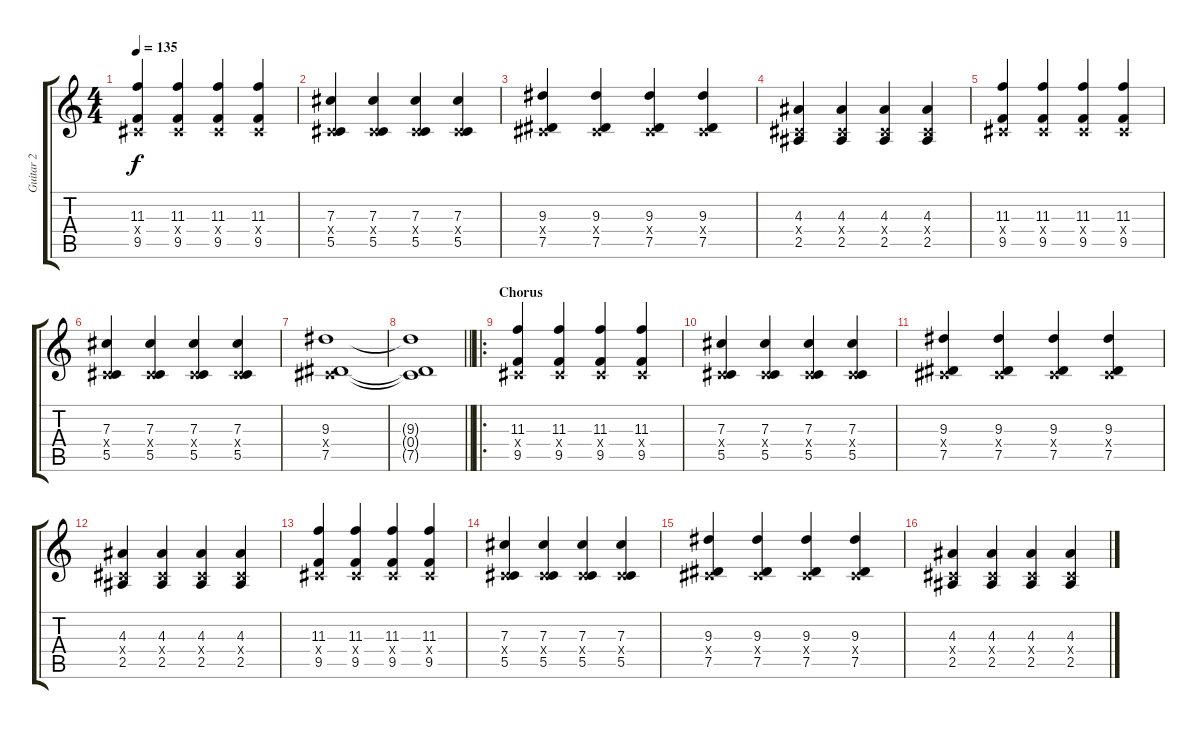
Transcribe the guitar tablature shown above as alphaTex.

\track ("Guitar 2" "Guitar 2") {instrument electricguitarjazz}
\staff {score tabs}
\tuning (Eb4 Bb3 Gb3 Db3 Ab2 Eb2) {hide}
\ts (4 4)
\tempo 135
\clef g2
\ks c
(11.3 0.4{x} 9.5).4{dy f} (11.3 0.4{x} 9.5).4 (11.3 0.4{x} 9.5).4 (11.3 0.4{x} 9.5).4 |
(7.3 0.4{x} 5.5).4 (7.3 0.4{x} 5.5).4 (7.3 0.4{x} 5.5).4 (7.3 0.4{x} 5.5).4 |
(9.3 0.4{x} 7.5).4 (9.3 0.4{x} 7.5).4 (9.3 0.4{x} 7.5).4 (9.3 0.4{x} 7.5).4 |
(4.3 0.4{x} 2.5).4 (4.3 0.4{x} 2.5).4 (4.3 0.4{x} 2.5).4 (4.3 0.4{x} 2.5).4 |
(11.3 0.4{x} 9.5).4 (11.3 0.4{x} 9.5).4 (11.3 0.4{x} 9.5).4 (11.3 0.4{x} 9.5).4 |
(7.3 0.4{x} 5.5).4 (7.3 0.4{x} 5.5).4 (7.3 0.4{x} 5.5).4 (7.3 0.4{x} 5.5).4 |
(9.3 0.4{x} 7.5).1 |
\barLineRight lightlight
(9.3{t} 0.4{t} 7.5{t}).1 |
\ro
\section ("" "Chorus")
(11.3 0.4{x} 9.5).4 (11.3 0.4{x} 9.5).4 (11.3 0.4{x} 9.5).4 (11.3 0.4{x} 9.5).4 |
(7.3 0.4{x} 5.5).4 (7.3 0.4{x} 5.5).4 (7.3 0.4{x} 5.5).4 (7.3 0.4{x} 5.5).4 |
(9.3 0.4{x} 7.5).4 (9.3 0.4{x} 7.5).4 (9.3 0.4{x} 7.5).4 (9.3 0.4{x} 7.5).4 |
(4.3 0.4{x} 2.5).4 (4.3 0.4{x} 2.5).4 (4.3 0.4{x} 2.5).4 (4.3 0.4{x} 2.5).4 |
(11.3 0.4{x} 9.5).4 (11.3 0.4{x} 9.5).4 (11.3 0.4{x} 9.5).4 (11.3 0.4{x} 9.5).4 |
(7.3 0.4{x} 5.5).4 (7.3 0.4{x} 5.5).4 (7.3 0.4{x} 5.5).4 (7.3 0.4{x} 5.5).4 |
(9.3 0.4{x} 7.5).4 (9.3 0.4{x} 7.5).4 (9.3 0.4{x} 7.5).4 (9.3 0.4{x} 7.5).4 |
(4.3 0.4{x} 2.5).4 (4.3 0.4{x} 2.5).4 (4.3 0.4{x} 2.5).4 (4.3 0.4{x} 2.5).4
